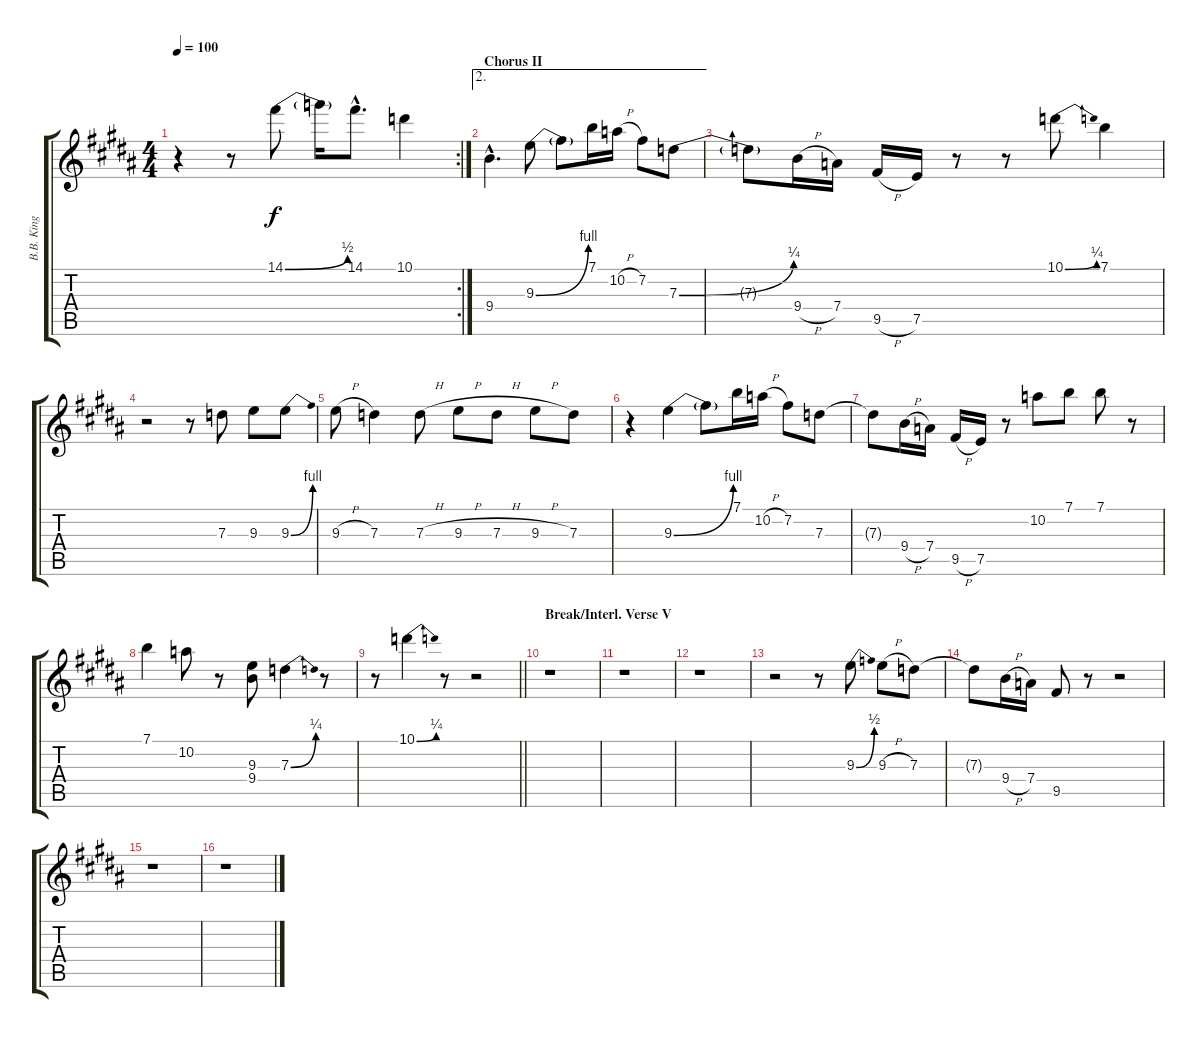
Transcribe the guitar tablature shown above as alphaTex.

\track ("B.B. King Guitar" "B.B. King ") {instrument distortionguitar}
\staff {score tabs}
\tuning (E4 B3 G3 D3 A2 E2) {hide}
\rc 2
\ts (4 4)
\tempo 100
\clef g2
\ks b
r.4{dy f} r.8 14.1{be (bend 0 0 60 2)}.8 14.1{t}.16 14.1{hac}.8{d} 10.1.4 |
\ae 2
\section ("" "Chorus II")
9.4{hac}.4{d} 9.3{be (bend 0 0 60 4)}.8 9.3{t}.8 7.1.16 10.2{h}.16 7.2.8 7.3{be (bend 0 0 60 1)}.8 |
7.3{t}.8 9.4{h}.16 7.4.16 9.5{h}.16 7.5.16 r.8 r.8 10.1{be (bend 0 0 60 1)}.8 7.1.4 |
r.2 r.8 7.3.8 9.3.8 9.3{be (bend 0 0 60 4)}.8 |
9.3{h}.8 7.3.4 7.3{h}.8 9.3{h}.8 7.3{h}.8 9.3{h}.8 7.3.8 |
r.4 9.3{be (bend 0 0 60 4)}.4 9.3{t}.8 7.1.16 10.2{h}.16 7.2.8 7.3.8 |
7.3{t}.8 9.4{h}.16 7.4.16 9.5{h}.16 7.5.16 r.8 10.2.8 7.1.8 7.1.8 r.8 |
7.1.4 10.2.8 r.8 (9.3 9.4).8 7.3{be (bend 0 0 60 1)}.4 r.8 |
\barLineRight lightlight
r.8 10.1{be (bend 0 0 60 1)}.4 r.8 r.2 |
\section ("" "Break/Interl. Verse V")
r.1 |
r.1 |
r.1 |
r.2 r.8 9.3{be (bend 0 0 60 2)}.8 9.3{h}.8 7.3.8 |
7.3{t}.8 9.4{h}.16 7.4.16 9.5.8 r.8 r.2 |
r.1 |
r.1
